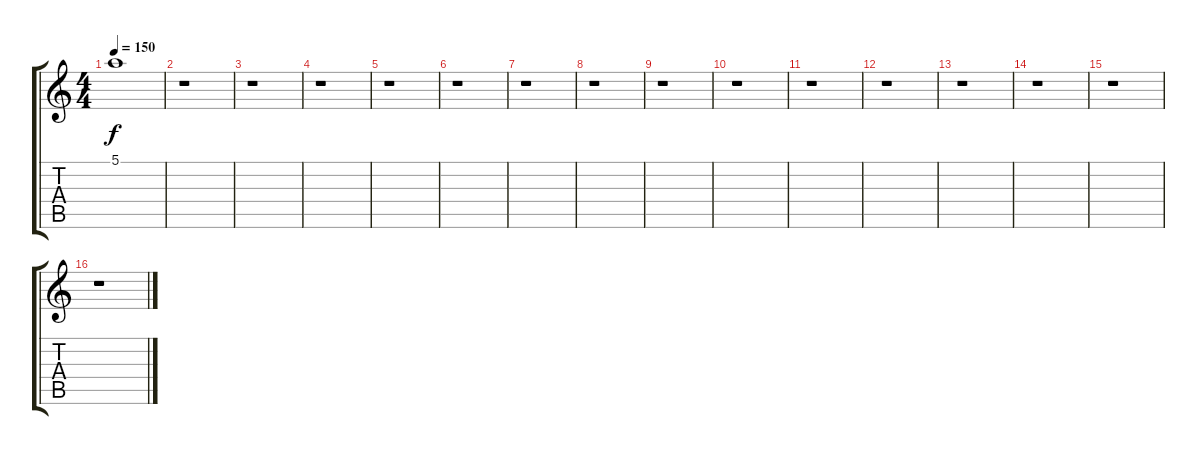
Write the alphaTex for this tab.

\track "" {instrument overdrivenguitar}
\staff {score tabs}
\tuning (E4 B3 G3 D3 A2 E2) {hide}
\ts (4 4)
\tempo 150
\clef g2
\ks c
5.1{t}.1{dy f} |
r.1 |
r.1 |
r.1 |
r.1 |
r.1 |
r.1 |
r.1 |
r.1 |
r.1 |
r.1 |
r.1 |
r.1 |
r.1 |
r.1 |
r.1
